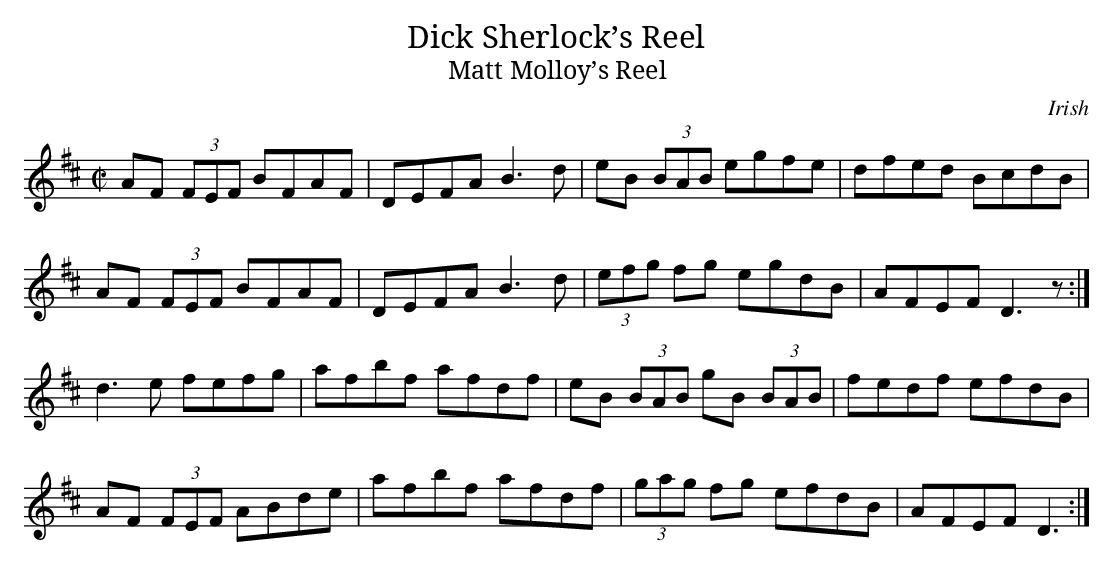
X:1
T:Dick Sherlock’s Reel
T:Matt Molloy’s Reel
M:C|
K:D
AF (3FEF BFAF | DEFA B3 d | eB (3BAB egfe | dfed BcdB |
AF (3FEF BFAF | DEFA B3 d | (3efg fg egdB | AFEF D3 z :|
d3 e fefg | afbf afdf | eB (3BAB gB (3BAB | fedf efdB |
AF (3FEF ABde | afbf afdf | (3gag fg efdB | AFEF D3 :|
